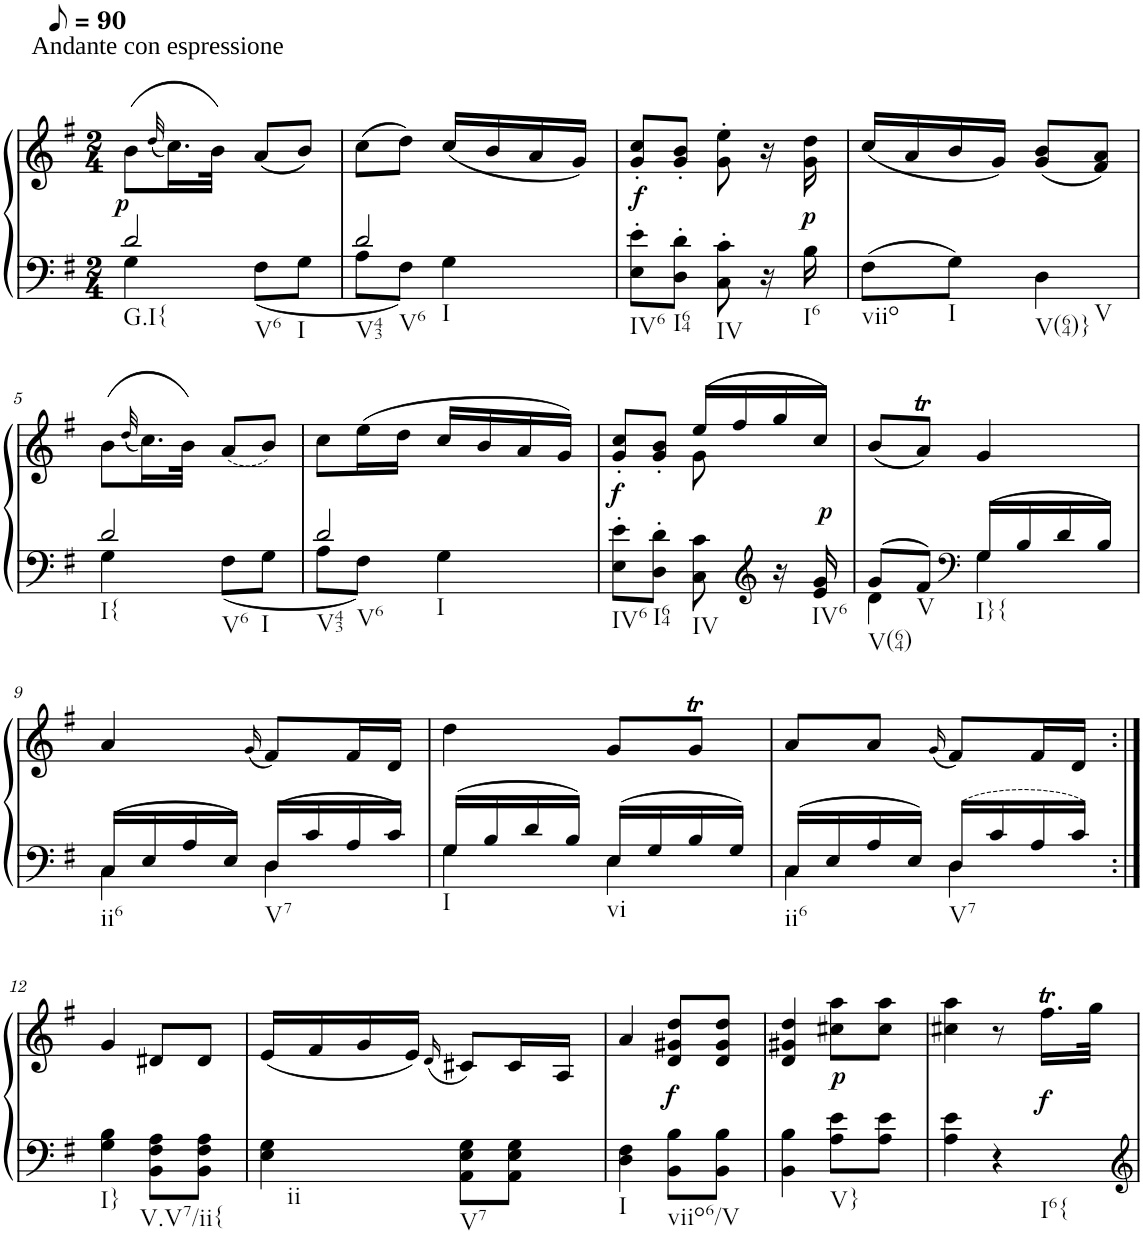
**kern	**kern	**dynam
*part1	*part1	*part1
*staff2	*staff1	*staff1/2
*I"Klavier linke Hand	*	*
*clefF4	*clefG2	*
*k[f#]	*k[f#]	*
*M2/4	*M2/4	*
*MM45	*MM45	*
=1	=1	=1
*^	*	*
!	!	!LO:TX:a:t=Andante con espressione	!
!LO:TX:b:t=G.I{	!	!	!
!LO:TX:b:t=V6	!	!	!
!LO:TX:b:t=I	!	!	!
!	!	!	!LO:DY:b
2d/	4G\	(8b\L	p
.	.	(32qdd/	.
.	.	16.cc\L)	.
.	.	32b\JJk)	.
.	8F#\L	(8a/L	.
.	8G\J	8b/J)	.
=2	=2	=2	=2
!LO:TX:b:t=V43	!	!	!
!LO:TX:b:t=V6	!	!	!
!LO:TX:b:t=I	!	!	!
2d/	8A\L	(8cc\L	.
.	8F#\J	8dd\J)	.
.	4G\	(16cc/LL	.
.	.	16b/	.
.	.	16a/	.
.	.	16g/JJ)	.
*v	*v	*	*
=3	=3	=3
!LO:TX:b:t=IV6	!	!
!	!	!LO:DY:b
8E\' 8e\'L	8g/' 8cc/'L	f
!LO:TX:b:t=I64	!	!
8D\' 8d\'J	8g/' 8b/'J	.
!LO:TX:b:t=IV	!	!
8C\' 8c\'	8g\' 8ee\'	.
16r	16r	.
!LO:TX:b:t=I6	!	!
!	!	!LO:DY:b
16B\	16g\ 16dd\	p
=4	=4	=4
!LO:TX:b:t=viio	!	!
8F#\L	(16cc/LL	.
.	16a/	.
!LO:TX:b:t=I	!	!
8G\J	16b/	.
.	16g/JJ)	.
!LO:TX:b:t=V(64)}	!	!
!LO:TX:b:t=V	!	!
4D\	(8g/ 8b/L	.
.	8f#/ 8a/J)	.
!!LO:LB:g=z
=5	=5	=5
*^	*	*
!LO:TX:b:t=I{	!	!	!
!LO:TX:b:t=V6	!	!	!
!LO:TX:b:t=I	!	!	!
2d/	4G\	(8b\L	.
.	.	(32qdd/	.
.	.	16.cc\L)	.
.	.	32b\JJk)	.
.	8F#\L	(8a/L	.
.	8G\J	8b/J)	.
=6	=6	=6	=6
!LO:TX:b:t=V43	!	!	!
!LO:TX:b:t=V6	!	!	!
!LO:TX:b:t=I	!	!	!
2d/	8A\L	8cc\L	.
.	8F#\J	(16ee\L	.
.	.	16dd\JJ	.
.	4G\	16cc/LL	.
.	.	16b/	.
.	.	16a/	.
.	.	16g/JJ)	.
*v	*v	*	*
=7	=7	=7
*	*^	*
!LO:TX:b:t=IV6	!	!	!
!	!	!	!LO:DY:b
8E\' 8e\'L	8g/'< 8cc/'<L	4ryy	f
!LO:TX:b:t=I64	!	!	!
8D\' 8d\'J	8g/'< 8b/'<J	.	.
!LO:TX:b:t=IV	!	!	!
8C\ 8c\	(16ee/LL	8g\	.
.	16ff#/	.	.
*clefG2	*	*	*
16r	16gg/	8ryy	.
!LO:TX:b:t=IV6	!	!	!
!	!	!	!LO:DY:a=2
16e/ 16g/	16cc/JJ)	.	p
*	*v	*v	*
=8	=8	=8
*^	*	*
!LO:TX:b:t=V(64)	!	!	!
8g/L	4d\	(8b/L	.
!LO:TX:b:t=V	!	!	!
8f#/J	.	8aT/J)	.
*clefF4	*	*	*
!LO:TX:b:t=I}{	!	!	!
16G/LL	4G\	4g/	.
16B/	.	.	.
16d/	.	.	.
16B/JJ	.	.	.
!!LO:LB:g=z
=9	=9	=9	=9
!LO:TX:b:t=ii6	!	!	!
16C/LL	4C\	4a/	.
16E/	.	.	.
16A/	.	.	.
16E/JJ	.	.	.
.	.	(16qg/	.
!LO:TX:b:t=V7	!	!	!
16D/LL	4D\	8f#/L)	.
16c/	.	.	.
16A/	.	16f#/L	.
16c/JJ	.	16d/JJ	.
=10	=10	=10	=10
!LO:TX:b:t=I	!	!	!
16G/LL	4G\	4dd\	.
16B/	.	.	.
16d/	.	.	.
16B/JJ	.	.	.
!LO:TX:b:t=vi	!	!	!
16E/LL	4E\	8g/L	.
16G/	.	.	.
16B/	.	8gT/J	.
16G/JJ	.	.	.
=11	=11	=11	=11
!LO:TX:b:t=ii6	!	!	!
16C/LL	4C\	8a/L	.
16E/	.	.	.
16A/	.	8a/J	.
16E/JJ	.	.	.
.	.	(16qg/	.
!LO:TX:b:t=V7	!	!	!
16D/LL	4D\	8f#/L)	.
16c/	.	.	.
16A/	.	16f#/L	.
16c/JJ	.	16d/JJ	.
*v	*v	*	*
!!LO:LB:g=z
=12:|!	=12:|!	=12:|!
!LO:TX:b:t=I}	!	!
4G\ 4B\	4g/	.
!LO:TX:b:t=V.V7/ii{	!	!
8BB\ 8F#\ 8A\L	8d#X/L	.
8BB\ 8F#\ 8A\J	8d#/J	.
=13	=13	=13
!LO:TX:b:t=ii	!	!
4E\ 4G\	(16e/LL	.
.	16f#/	.
.	16g/	.
.	16e/JJ)	.
.	(16qd/	.
!LO:TX:b:t=V7	!	!
8AA\ 8E\ 8G\L	8c#X/L)	.
8AA\ 8E\ 8G\J	16c#/L	.
.	16A/JJ	.
=14	=14	=14
!LO:TX:b:t=I	!	!
4D\ 4F#\	4a/	.
!LO:TX:b:t=viio6/V	!	!
!	!	!LO:DY:b
8BB\ 8B\L	8d/ 8g#X/ 8dd/L	f
8BB\ 8B\J	8d/ 8g#/ 8dd/J	.
=15	=15	=15
4BB\ 4B\	4d/ 4g#X/ 4dd/	.
!LO:TX:b:t=V}	!	!
!	!	!LO:DY:b
8A\ 8e\L	8cc#X\ 8aa\L	p
8A\ 8e\J	8cc#\ 8aa\J	.
=16	=16	=16
4A\ 4e\	4cc#X\ 4aa\	.
!LO:TX:b:t=I6{	!	!
4r	8r	.
!	!	!LO:DY:b
.	16.ff#t\LL	f
.	32gg\JJk	.
=	=	=
*-	*-	*-
